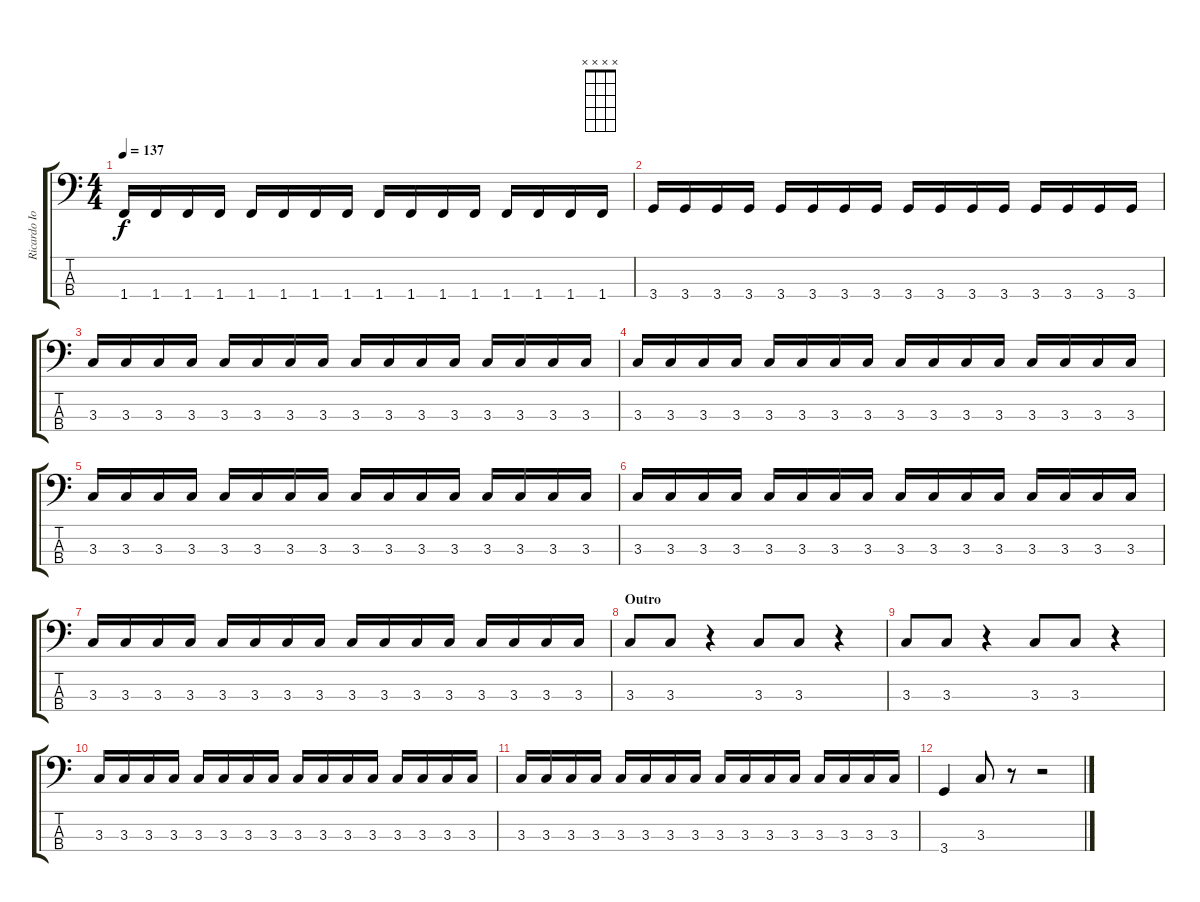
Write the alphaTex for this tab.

\track ("Ricardo Iorio (bajo)" "Ricardo Io") {instrument electricbasspick}
\staff {score tabs}
\tuning (G2 D2 A1 E1) {hide}
\chord ("" x x x x) {firstfret 0}
\ts (4 4)
\tempo 137
\clef f4
\ks c
1.4.16{dy f} 1.4.16 1.4.16 1.4.16 1.4.16 1.4.16 1.4.16 1.4.16 1.4.16 1.4.16 1.4.16 1.4.16 1.4.16 1.4.16 1.4.16 1.4.16 |
3.4.16 3.4.16 3.4.16 3.4.16 3.4.16 3.4.16 3.4.16 3.4.16 3.4.16 3.4.16 3.4.16 3.4.16 3.4.16 3.4.16 3.4.16 3.4.16 |
3.3.16 3.3.16 3.3.16 3.3.16 3.3.16 3.3.16 3.3.16 3.3.16 3.3.16 3.3.16 3.3.16 3.3.16 3.3.16 3.3.16 3.3.16 3.3.16 |
3.3.16 3.3.16 3.3.16 3.3.16 3.3.16 3.3.16 3.3.16 3.3.16 3.3.16 3.3.16 3.3.16 3.3.16 3.3.16 3.3.16 3.3.16 3.3.16 |
3.3.16 3.3.16 3.3.16 3.3.16 3.3.16 3.3.16 3.3.16 3.3.16 3.3.16 3.3.16 3.3.16 3.3.16 3.3.16 3.3.16 3.3.16 3.3.16 |
3.3.16 3.3.16 3.3.16 3.3.16 3.3.16 3.3.16 3.3.16 3.3.16 3.3.16 3.3.16 3.3.16 3.3.16 3.3.16 3.3.16 3.3.16 3.3.16 |
3.3.16 3.3.16 3.3.16 3.3.16 3.3.16 3.3.16 3.3.16 3.3.16 3.3.16 3.3.16 3.3.16 3.3.16 3.3.16 3.3.16 3.3.16 3.3.16 |
\section ("" "Outro")
3.3.8 3.3.8 r.4 3.3.8 3.3.8 r.4 |
3.3.8 3.3.8 r.4 3.3.8 3.3.8 r.4 |
3.3.16 3.3.16 3.3.16 3.3.16 3.3.16 3.3.16 3.3.16 3.3.16 3.3.16 3.3.16 3.3.16 3.3.16 3.3.16 3.3.16 3.3.16 3.3.16 |
3.3.16 3.3.16 3.3.16 3.3.16 3.3.16 3.3.16 3.3.16 3.3.16 3.3.16 3.3.16 3.3.16 3.3.16 3.3.16 3.3.16 3.3.16 3.3.16 |
3.4.4 3.3.8 r.8 r.2{ch ""}
